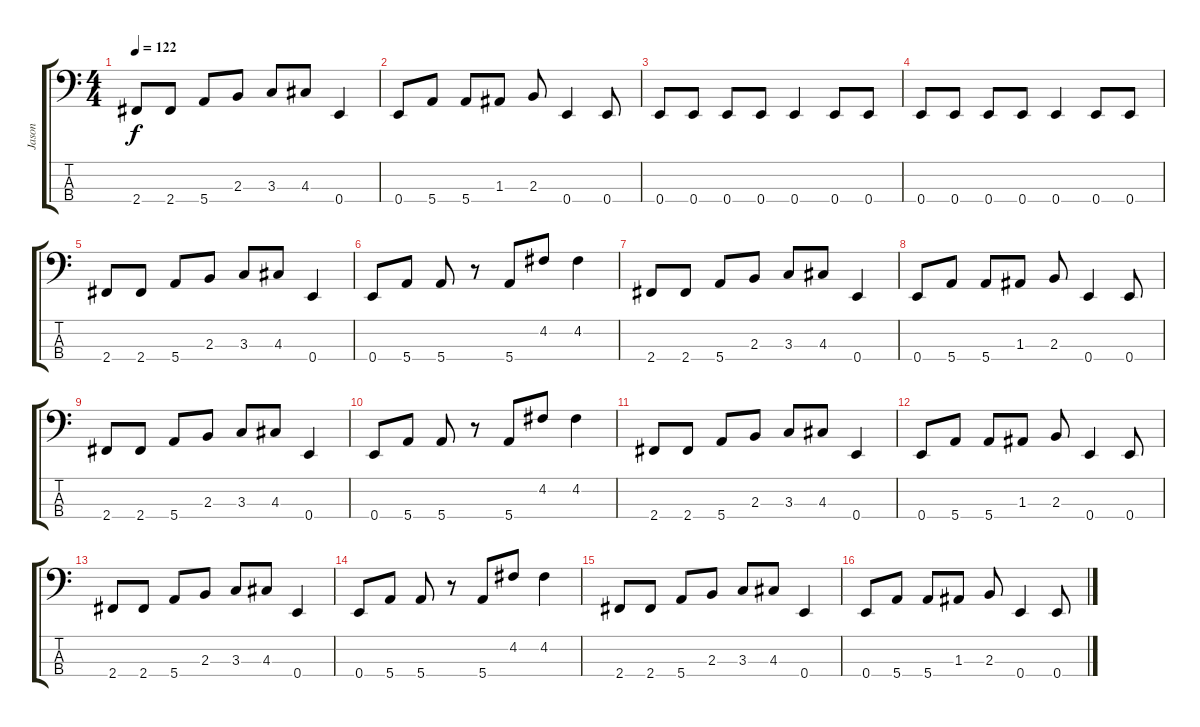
\track ("Jason" "Jason") {instrument electricbassfinger}
\staff {score tabs}
\tuning (G2 D2 A1 E1) {hide}
\ts (4 4)
\tempo 122
\clef f4
\ks c
2.4.8{dy f} 2.4.8 5.4.8 2.3.8 3.3.8 4.3.8 0.4.4 |
0.4.8 5.4.8 5.4.8 1.3.8 2.3.8 0.4.4 0.4.8 |
0.4.8 0.4.8 0.4.8 0.4.8 0.4.4 0.4.8 0.4.8 |
0.4.8 0.4.8 0.4.8 0.4.8 0.4.4 0.4.8 0.4.8 |
2.4.8 2.4.8 5.4.8 2.3.8 3.3.8 4.3.8 0.4.4 |
0.4.8 5.4.8 5.4.8 r.8 5.4.8 4.2.8 4.2.4 |
2.4.8 2.4.8 5.4.8 2.3.8 3.3.8 4.3.8 0.4.4 |
0.4.8 5.4.8 5.4.8 1.3.8 2.3.8 0.4.4 0.4.8 |
2.4.8 2.4.8 5.4.8 2.3.8 3.3.8 4.3.8 0.4.4 |
0.4.8 5.4.8 5.4.8 r.8 5.4.8 4.2.8 4.2.4 |
2.4.8 2.4.8 5.4.8 2.3.8 3.3.8 4.3.8 0.4.4 |
0.4.8 5.4.8 5.4.8 1.3.8 2.3.8 0.4.4 0.4.8 |
2.4.8 2.4.8 5.4.8 2.3.8 3.3.8 4.3.8 0.4.4 |
0.4.8 5.4.8 5.4.8 r.8 5.4.8 4.2.8 4.2.4 |
2.4.8 2.4.8 5.4.8 2.3.8 3.3.8 4.3.8 0.4.4 |
0.4.8 5.4.8 5.4.8 1.3.8 2.3.8 0.4.4 0.4.8
